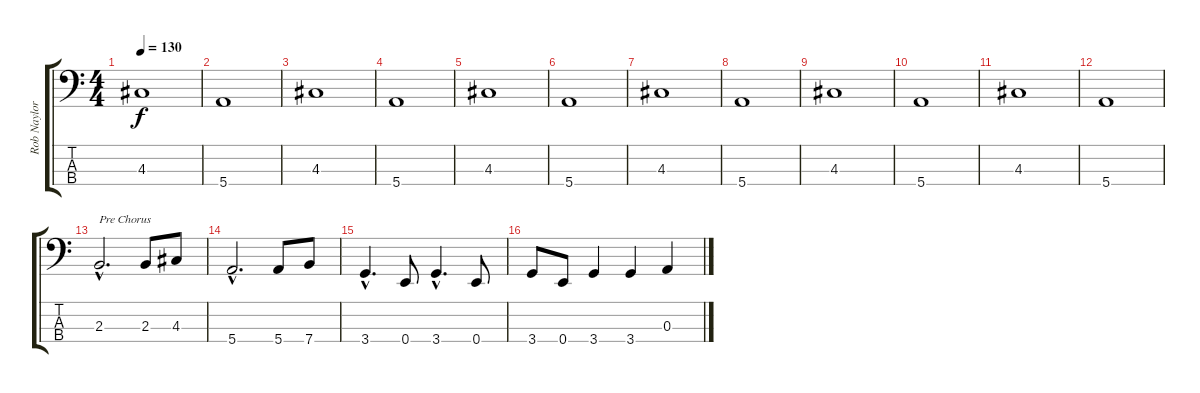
\track ("Rob Naylor" "Rob Naylor") {instrument electricbasspick}
\staff {score tabs}
\tuning (G2 D2 A1 E1) {hide}
\ts (4 4)
\tempo 130
\clef f4
\ks c
4.3.1{dy f} |
5.4.1 |
4.3.1 |
5.4.1 |
4.3.1 |
5.4.1 |
4.3.1 |
5.4.1 |
4.3.1 |
5.4.1 |
4.3.1 |
5.4.1 |
2.3{hac}.2{d txt "Pre Chorus"} 2.3.8 4.3.8 |
5.4{hac}.2{d} 5.4.8 7.4.8 |
3.4{hac}.4{d} 0.4.8 3.4{hac}.4{d} 0.4.8 |
3.4.8 0.4.8 3.4.4 3.4.4 0.3.4
